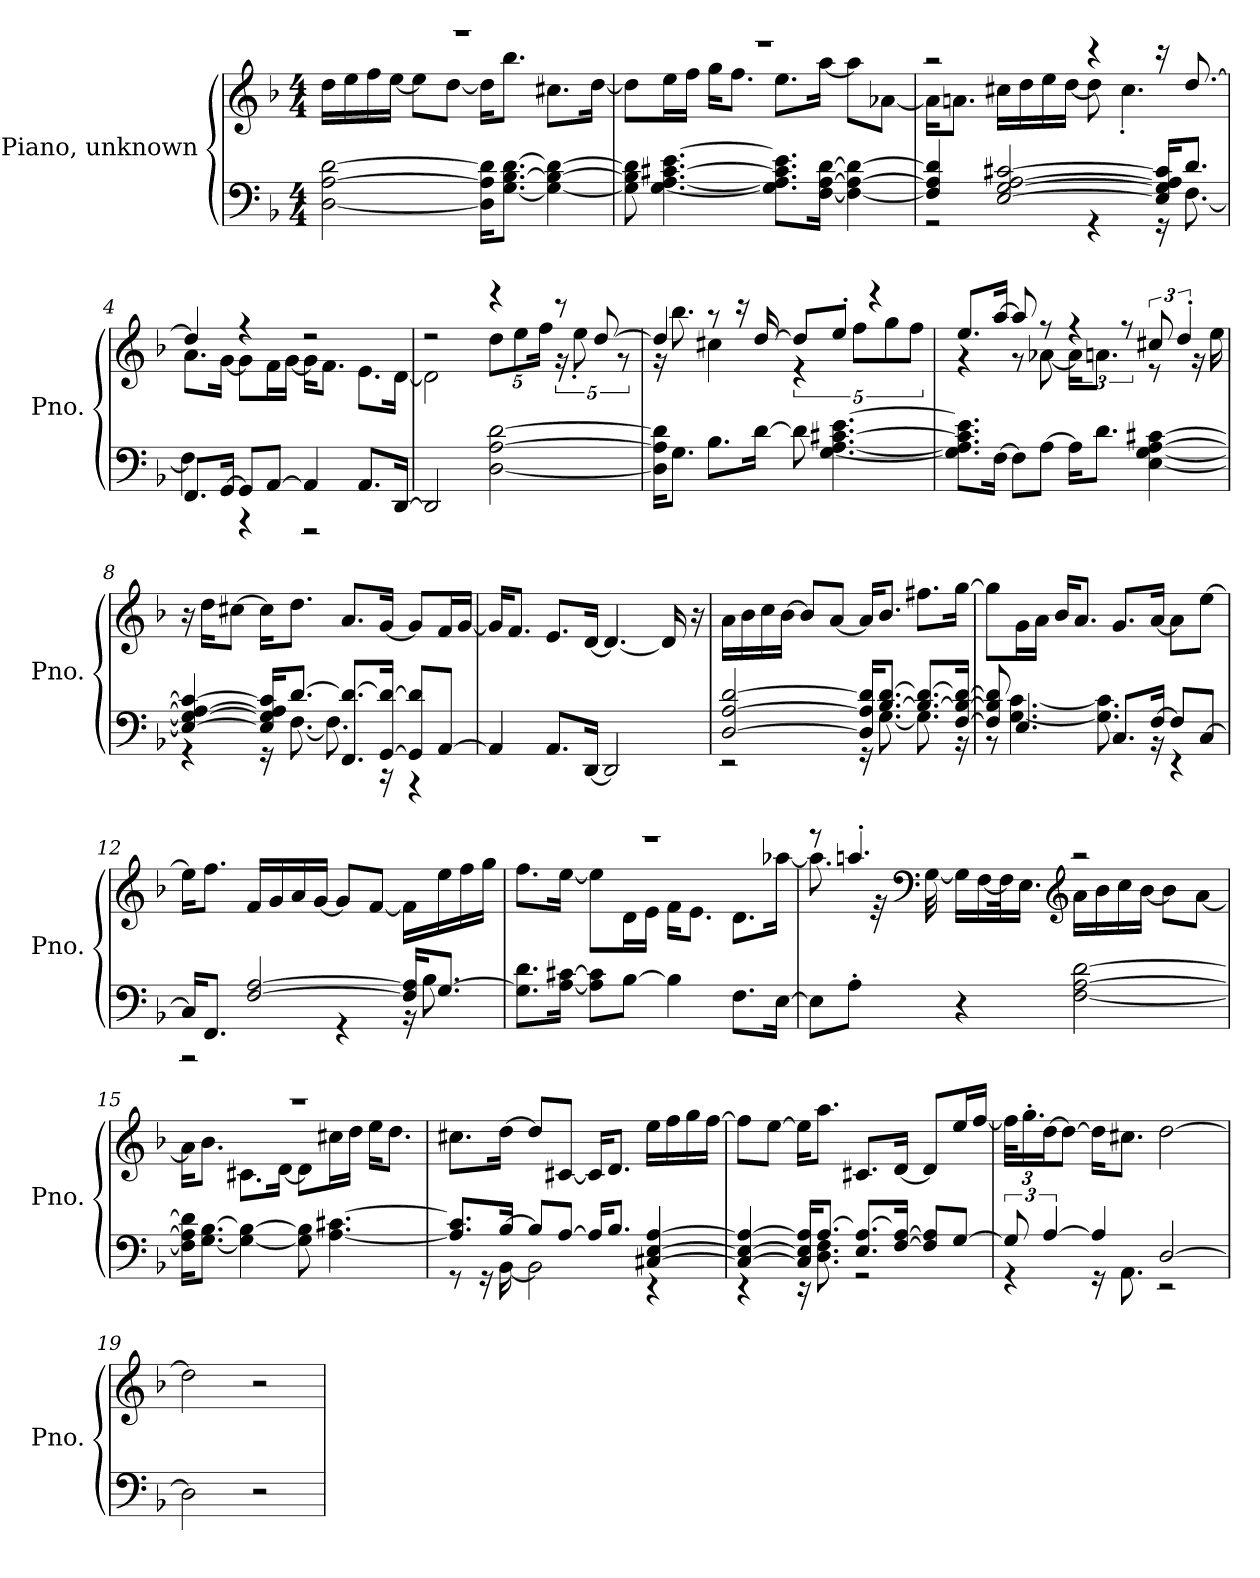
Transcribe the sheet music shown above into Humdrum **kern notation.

**kern	**kern
*part1	*part1
*staff2	*staff1
*I"Piano, unknown	*
*I'Pno.	*
*clefF4	*clefG2
*k[b-]	*k[b-]
*M4/4	*M4/4
*MM120	*MM120
=1	=1
*	*^
[2D\ [2A\ [2d\	1r	16dd\LL
.	.	16ee\
.	.	16ff\
.	.	[16ee\JJ
.	.	8ee\L]
.	.	[8dd\J
16D\] 16A\] 16d\]KL	.	16dd\KL]
[8.G\ [8.B-\ [8.d\J	.	8.bb-\J
4G\_ 4B-\_ 4d\_	.	8.cc#X\L
.	.	[16dd\Jk
=2	=2	=2
8G\] 8B-\] 8d\]	1r	8dd\L]
[4.G\ [4.A\ [4.c#X\ [4.e\	.	16ee\L
.	.	16ff\JJ
.	.	16gg\KL
.	.	8.ff\J
8.G\] 8.A\] 8.c#\] 8.e\]L	.	8.ee\L
[16F\ [16A\ [16d\Jk	.	[16aa\Jk
4F\_ 4A\_ 4d\_	.	8aa\L]
.	.	[8a-X\J
=3	=3	=3
*^	*	*
4F/] 4A/] 4d/]	2r	2r	16a-\KL]
.	.	.	8.an\J
[2E/ [2G/ [2A/ [2c#X/	.	.	16cc#X\LL
.	.	.	16dd\
.	.	.	16ee\
.	.	.	[16dd\JJ
.	4r	4r	8dd\]
.	.	.	4.cc#'\
16E/] 16G/] 16A/] 16c#/]KL	16r	16r	.
8.d/J	[8.F\	[8.dd/	.
!!LO:LB:g=z	!!
=4	=4	=4	=4
8.FF/L	4F\]	4dd/]	8.a\L
[16GG/Jk	.	.	[16g\Jk
8GG/L]	4r	4r	8g\L]
[8AA/J	.	.	16f\L
.	.	.	[16g\JJ
4AA/]	2r	2r	16g\KL]
.	.	.	8.f\J
8.AA/L	.	.	8.e\L
[16DD/Jk	.	.	[16d\Jk
*v	*v	*	*
=5	=5	=5
2DD/]	2r	2d\]
[2D\ [2A\ [2d\	4r	10dd\L
.	.	10ee\
.	.	20ff\Jk
.	8r	20r
.	.	10ee'\
.	[8dd/	.
.	.	10r
=6	=6	=6
16D\] 16A\] 16d\]KL	4dd/]	16r
8.G\J	.	8.bb-\
8.B-\L	8r	4cc#X\
.	16r	.
[16d\Jk	[16dd/	.
8d\]	8dd/L]	5r
[4.G\ [4.A\ [4.c#X\ [4.e\	8ee'/J	.
.	.	10ff\L
.	4r	.
.	.	10gg\
.	.	10ff\J
!!LO:LB:g=z	!!
=7	=7	=7
8.G\] 8.A\] 8.c#\] 8.e\]L	8.ee/L	4r
[16F\Jk	[16aa/Jk	.
8F\L]	8aa/]	8r
[8A\J	8r	[8a-X\
16A\KL]	6r	16a-\KL]
8.d\J	.	8.an\J
.	12r	.
[4E\ [4G\ [4A\ [4c#X\	12cc#X/	8r
.	6dd'/	.
.	.	16r
.	.	16ee\
*	*v	*v
=8	=8
*^	*
4E/_ 4G/_ 4A/_ 4c#/_	4r	16r
.	.	16dd\KL
.	.	[8cc#X\J
16E/] 16G/] 16A/] 16c#/]KL	16r	16cc#\KL]
[8.d/J	[8.F\	8.dd\J
8.FF/ 8.d/_L	8.F\]	8.a/L
[16GG/ 16d/_Jk	16r	[16g/Jk
8GG/] 8d/]L	4r	8g/L]
[8AA/J	.	16f/L
.	.	[16g/JJ
*v	*v	*
=9	=9
4AA/]	16g/KL]
.	8.f/J
8.AA/L	8.e/L
[16DD/Jk	[16d/Jk
2DD/]	4.d/_
.	16d/]
.	16r
!!LO:LB:g=z
=10	=10
*^	*
[2D/ [2A/ [2d/	2r	16a\LL
.	.	16b-\
.	.	16cc\
.	.	[16b-\JJ
.	.	8b-/L]
.	.	[8a/J
16D/] 16A/] 16d/]KL	16r	16a/KL]
[8.B-/ [8.d/J	[8.G\	8.b-/J
8.B-/_ 8.d/_L	8.G\]	8.ff#X\L
[16F/ 16B-/_ 16d/_Jk	16r	[16gg\Jk
=11	=11	=11
8F/] 8B-/] 8d/]	8r	8gg\L]
4.E/	[4.G\ [4.c\	16g\L
.	.	16a\JJ
.	.	16b-/KL
.	.	8.a/J
8.C/L	8.G\] 8.c\]	8.g/L
[16F/Jk	16r	[16a/Jk
8F/L]	4r	8a\L]
[8C/J	.	[8ee\J
=12	=12	=12
16C/KL]	2r	16ee\KL]
8.FF/J	.	8.ff\J
[2F/ [2A/	.	16f/LL
.	.	16g/
.	.	16a/
.	.	[16g/JJ
.	4r	8g/L]
.	.	[8f/J
16F/] 16A/]KL	16r	16f\LL]
[8.G/J	8.B-\	16ee\
.	.	16ff\
.	.	16gg\JJ
*v	*v	*
!!LO:LB:g=z
=13	=13
*	*^
8.G\] 8.d\L	1r	8.ff\L
[16A\ [16c#X\Jk	.	[16ee\Jk
8A\] 8c#\]L	.	8ee\L]
[8B-\J	.	16d\L
.	.	16e\JJ
4B-\]	.	16f\KL
.	.	8.e\J
8.F\L	.	8.d\L
[16E\Jk	.	[16aa-X\Jk
=14	=14	=14
8E\L]	8r	8.aa-\]
8A'\J	4.aan'/	.
.	.	32r
*	*clefF4	*
.	.	[32G\
4r	.	16G\LL]
.	.	[16F\
.	.	32F\K]
.	.	16.E\JJ
*	*clefG2	*
[2F\ [2A\ [2d\	2r	16a\LL
.	.	16b-\
.	.	16cc\
.	.	[16b-\JJ
.	.	8b-\L]
.	.	[8a\J
!!LO:LB:g=z	!!
=15	=15	=15
16F\] 16A\] 16d\]KL	1r	16a\KL]
[8.G\ [8.B-\J	.	8.b-\J
4G\_ 4B-\_	.	8.c#X\L
.	.	[16d\Jk
8G\] 8B-\]	.	8d\L]
[4.A\ [4.c#X\	.	16cc#X\L
.	.	16dd\JJ
.	.	16ee\KL
.	.	8.dd\J
*	*v	*v
=16	=16
*^	*
8.A/] 8.c#/]L	8r	8.cc#X\L
.	16r	.
[16B-/Jk	[16BB-\	[16dd\Jk
8B-/L]	2BB-\]	8dd/L]
[8A/J	.	[8c#X/J
16A/KL]	.	16c#/KL]
8.B-/J	.	8.d/J
[4C#X/ [4E/ [4A/	4r	16ee\LL
.	.	16ff\
.	.	16gg\
.	.	[16ff\JJ
=17	=17	=17
4C#/_ 4E/_ 4A/_	4r	8ff\L]
.	.	[8ee\J
16C#/] 16E/] 16A/]KL	16r	16ee\KL]
[8.A/J	8.D\ 8.F\	8.aa\J
8.E/ 8.A/_L	2r	8.c#X/L
[16F/ 16A/_Jk	.	[16d/Jk
8F/] 8A/]L	.	8d/L]
[8G/J	.	16ee/L
.	.	[16ff/JJ
!!LO:PB:g=z
=18	=18	=18
*	*	*Xbrackettup
12G/]	4r	48ff\KLL]
.	.	24.gg'\
[6A/	.	[24dd\J
.	.	8dd\J_
4A/]	16r	16dd\KL]
.	8.AA\	8.cc#X\J
[2D/	2r	[2dd\
*v	*v	*
=19	=19
2D\]	2dd\]
2r	2r
=	=
*-	*-
